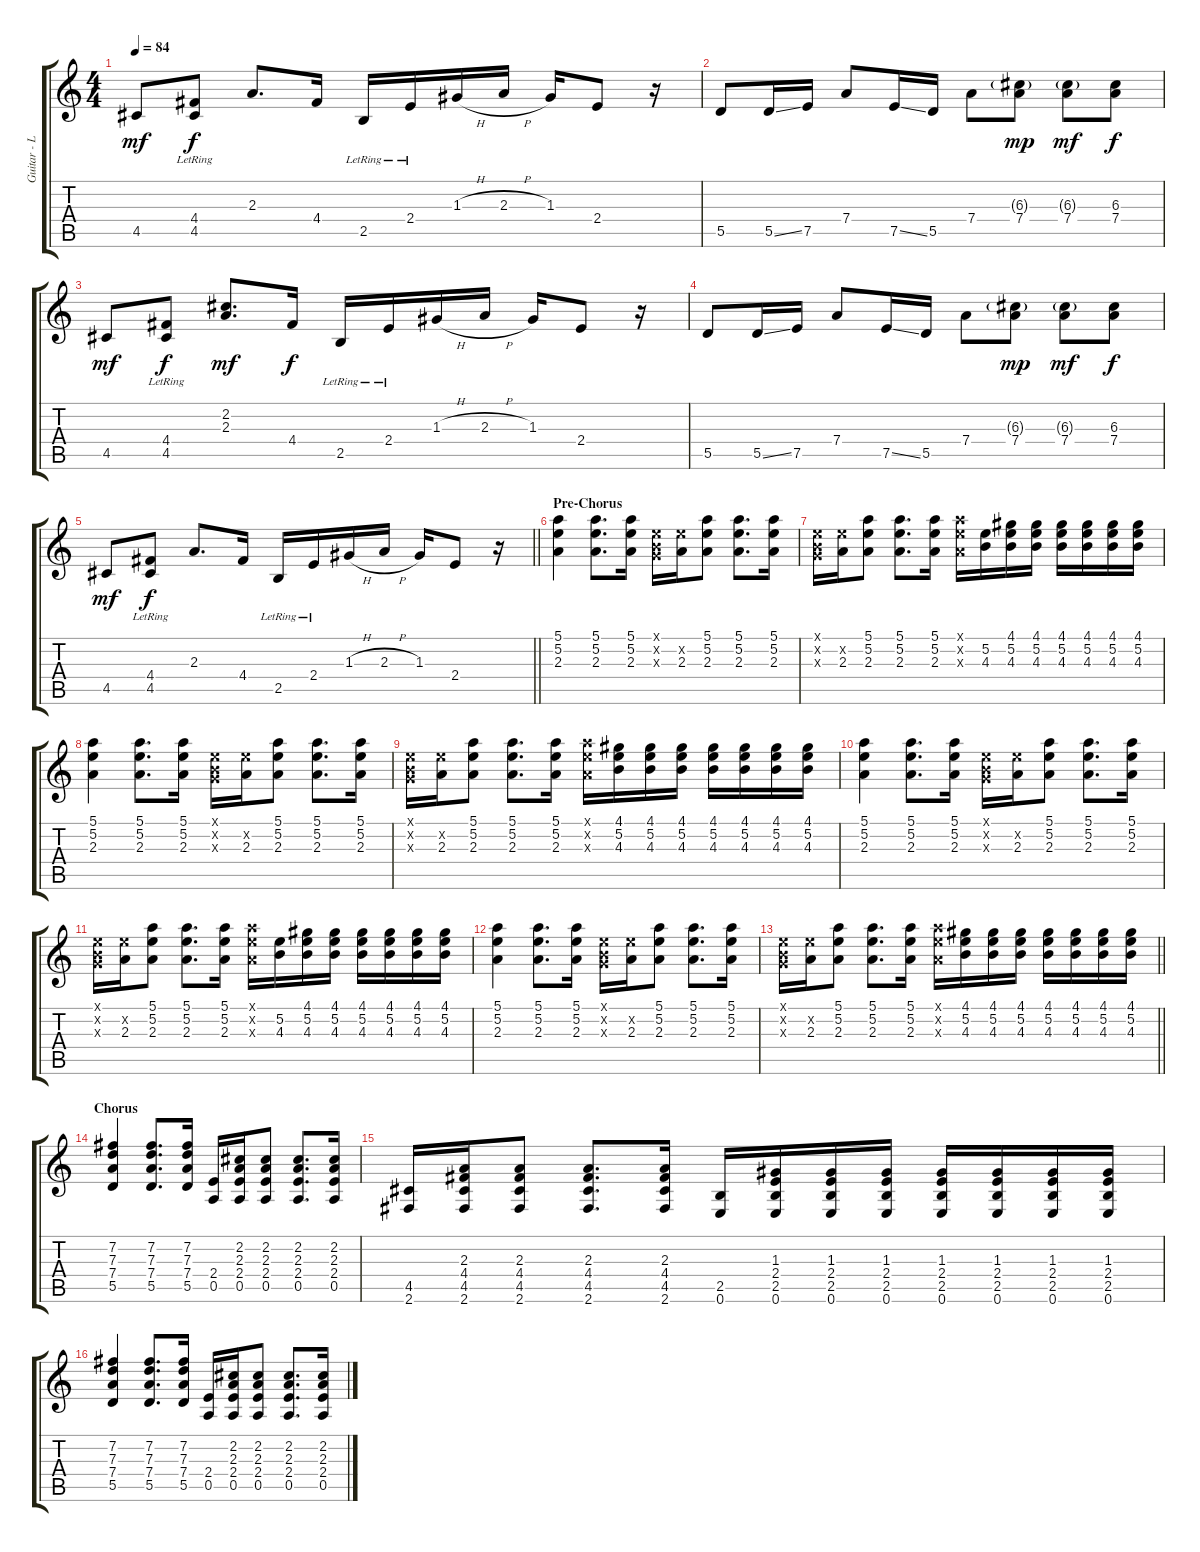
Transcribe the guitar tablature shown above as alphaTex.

\track ("Guitar - Lead" "Guitar - L") {instrument distortionguitar}
\staff {score tabs}
\tuning (E4 B3 G3 D3 A2 E2) {hide}
\ts (4 4)
\tempo 84
\clef g2
\ks c
4.5.8{dy mf} (4.4{lr} 4.5{lr}).8{dy f} 2.3.8{d} 4.4.16 2.5{lr}.16 2.4{lr}.16 1.3{h}.16 2.3{h}.16 1.3.16 2.4.8 r.16 |
5.5.8 5.5{ss}.16 7.5.16 7.4.8 7.5{ss}.16 5.5.16 7.4.8 (6.3{g} 7.4).8{dy mp} (6.3{g} 7.4).8{dy mf} (6.3 7.4).8{dy f} |
4.5.8{dy mf} (4.4{lr} 4.5{lr}).8{dy f} (2.2 2.3).8{d dy mf} 4.4.16{dy f} 2.5{lr}.16 2.4{lr}.16 1.3{h}.16 2.3{h}.16 1.3.16 2.4.8 r.16 |
5.5.8 5.5{ss}.16 7.5.16 7.4.8 7.5{ss}.16 5.5.16 7.4.8 (6.3{g} 7.4).8{dy mp} (6.3{g} 7.4).8{dy mf} (6.3 7.4).8{dy f} |
\barLineRight lightlight
4.5.8{dy mf} (4.4{lr} 4.5{lr}).8{dy f} 2.3.8{d} 4.4.16 2.5{lr}.16 2.4{lr}.16 1.3{h}.16 2.3{h}.16 1.3.16 2.4.8 r.16 |
\section ("" "Pre-Chorus")
(5.1 5.2 2.3).4{instrument distortionguitar} (5.1 5.2 2.3).8{d} (5.1 5.2 2.3).16 (0.1{x} 0.2{x} 0.3{x}).16 (5.2{x} 2.3).16 (5.1 5.2 2.3).8 (5.1 5.2 2.3).8{d} (5.1 5.2 2.3).16 |
(0.1{x} 0.2{x} 0.3{x}).16 (5.2{x} 2.3).16 (5.1 5.2 2.3).8 (5.1 5.2 2.3).8{d} (5.1 5.2 2.3).16 (5.1{x} 5.2{x} 2.3{x}).16 (5.2 4.3).16 (4.1 5.2 4.3).16 (4.1 5.2 4.3).16 (4.1 5.2 4.3).16 (4.1 5.2 4.3).16 (4.1 5.2 4.3).16 (4.1 5.2 4.3).16 |
(5.1 5.2 2.3).4 (5.1 5.2 2.3).8{d} (5.1 5.2 2.3).16 (0.1{x} 0.2{x} 0.3{x}).16 (5.2{x} 2.3).16 (5.1 5.2 2.3).8 (5.1 5.2 2.3).8{d} (5.1 5.2 2.3).16 |
(0.1{x} 0.2{x} 0.3{x}).16 (5.2{x} 2.3).16 (5.1 5.2 2.3).8 (5.1 5.2 2.3).8{d} (5.1 5.2 2.3).16 (5.1{x} 5.2{x} 2.3{x}).16 (4.1 5.2 4.3).16 (4.1 5.2 4.3).16 (4.1 5.2 4.3).16 (4.1 5.2 4.3).16 (4.1 5.2 4.3).16 (4.1 5.2 4.3).16 (4.1 5.2 4.3).16 |
(5.1 5.2 2.3).4 (5.1 5.2 2.3).8{d} (5.1 5.2 2.3).16 (0.1{x} 0.2{x} 0.3{x}).16 (5.2{x} 2.3).16 (5.1 5.2 2.3).8 (5.1 5.2 2.3).8{d} (5.1 5.2 2.3).16 |
(0.1{x} 0.2{x} 0.3{x}).16 (5.2{x} 2.3).16 (5.1 5.2 2.3).8 (5.1 5.2 2.3).8{d} (5.1 5.2 2.3).16 (5.1{x} 5.2{x} 2.3{x}).16 (5.2 4.3).16 (4.1 5.2 4.3).16 (4.1 5.2 4.3).16 (4.1 5.2 4.3).16 (4.1 5.2 4.3).16 (4.1 5.2 4.3).16 (4.1 5.2 4.3).16 |
(5.1 5.2 2.3).4 (5.1 5.2 2.3).8{d} (5.1 5.2 2.3).16 (0.1{x} 0.2{x} 0.3{x}).16 (5.2{x} 2.3).16 (5.1 5.2 2.3).8 (5.1 5.2 2.3).8{d} (5.1 5.2 2.3).16 |
\barLineRight lightlight
(0.1{x} 0.2{x} 0.3{x}).16 (5.2{x} 2.3).16 (5.1 5.2 2.3).8 (5.1 5.2 2.3).8{d} (5.1 5.2 2.3).16 (5.1{x} 5.2{x} 2.3{x}).16 (4.1 5.2 4.3).16 (4.1 5.2 4.3).16 (4.1 5.2 4.3).16 (4.1 5.2 4.3).16 (4.1 5.2 4.3).16 (4.1 5.2 4.3).16 (4.1 5.2 4.3).16 |
\section ("" "Chorus")
(7.2 7.3 7.4 5.5).4 (7.2 7.3 7.4 5.5).8{d} (7.2 7.3 7.4 5.5).16 (2.4 0.5).16 (2.2 2.3 2.4 0.5).16 (2.2 2.3 2.4 0.5).8 (2.2 2.3 2.4 0.5).8{d} (2.2 2.3 2.4 0.5).16 |
(4.5 2.6).16 (2.3 4.4 4.5 2.6).16 (2.3 4.4 4.5 2.6).8 (2.3 4.4 4.5 2.6).8{d} (2.3 4.4 4.5 2.6).16 (2.5 0.6).16 (1.3 2.4 2.5 0.6).16 (1.3 2.4 2.5 0.6).16 (1.3 2.4 2.5 0.6).16 (1.3 2.4 2.5 0.6).16 (1.3 2.4 2.5 0.6).16 (1.3 2.4 2.5 0.6).16 (1.3 2.4 2.5 0.6).16 |
(7.2 7.3 7.4 5.5).4 (7.2 7.3 7.4 5.5).8{d} (7.2 7.3 7.4 5.5).16 (2.4 0.5).16 (2.2 2.3 2.4 0.5).16 (2.2 2.3 2.4 0.5).8 (2.2 2.3 2.4 0.5).8{d} (2.2 2.3 2.4 0.5).16
